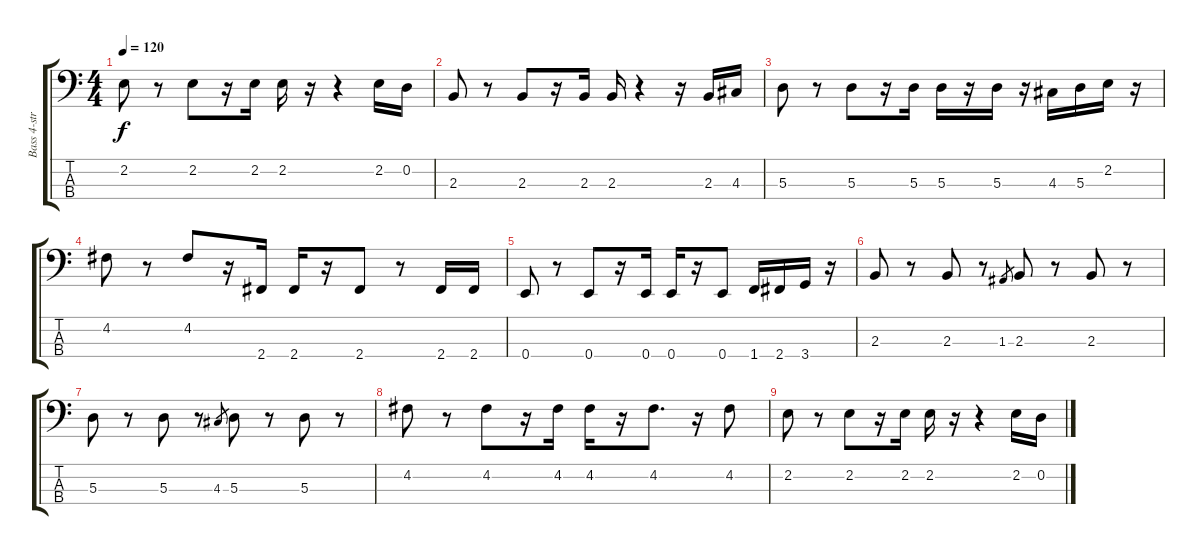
\track ("Bass 4-str" "Bass 4-str") {mute instrument electricbassfinger}
\staff {score tabs}
\tuning (G2 D2 A1 E1) {hide}
\ts (4 4)
\tempo 120
\clef f4
\ks c
2.2.8{dy f} r.8 2.2.8 r.16 2.2.16 2.2.16 r.16 r.4 2.2.16 0.2.16 |
2.3.8 r.8 2.3.8 r.16 2.3.16 2.3.16 r.4 r.16 2.3.16 4.3.16 |
5.3.8 r.8 5.3.8 r.16 5.3.16 5.3.16 r.16 5.3.16 r.16 4.3.16 5.3.16 2.2.16 r.16 |
4.2.8 r.8 4.2.8 r.16 2.4.16 2.4.16 r.16 2.4.8 r.8 2.4.16 2.4.16 |
0.4.8 r.8 0.4.8 r.16 0.4.16 0.4.16 r.16 0.4.8 1.4.16 2.4.16 3.4.16 r.16 |
2.3.8 r.8 2.3.8 r.8 1.3.8{gr} 2.3.8 r.8 2.3.8 r.8 |
5.3.8 r.8 5.3.8 r.8 4.3.8{gr} 5.3.8 r.8 5.3.8 r.8 |
4.2.8 r.8 4.2.8 r.16 4.2.16 4.2.16 r.16 4.2.8{d} r.16 4.2.8 |
2.2.8 r.8 2.2.8 r.16 2.2.16 2.2.16 r.16 r.4 2.2.16 0.2.16
